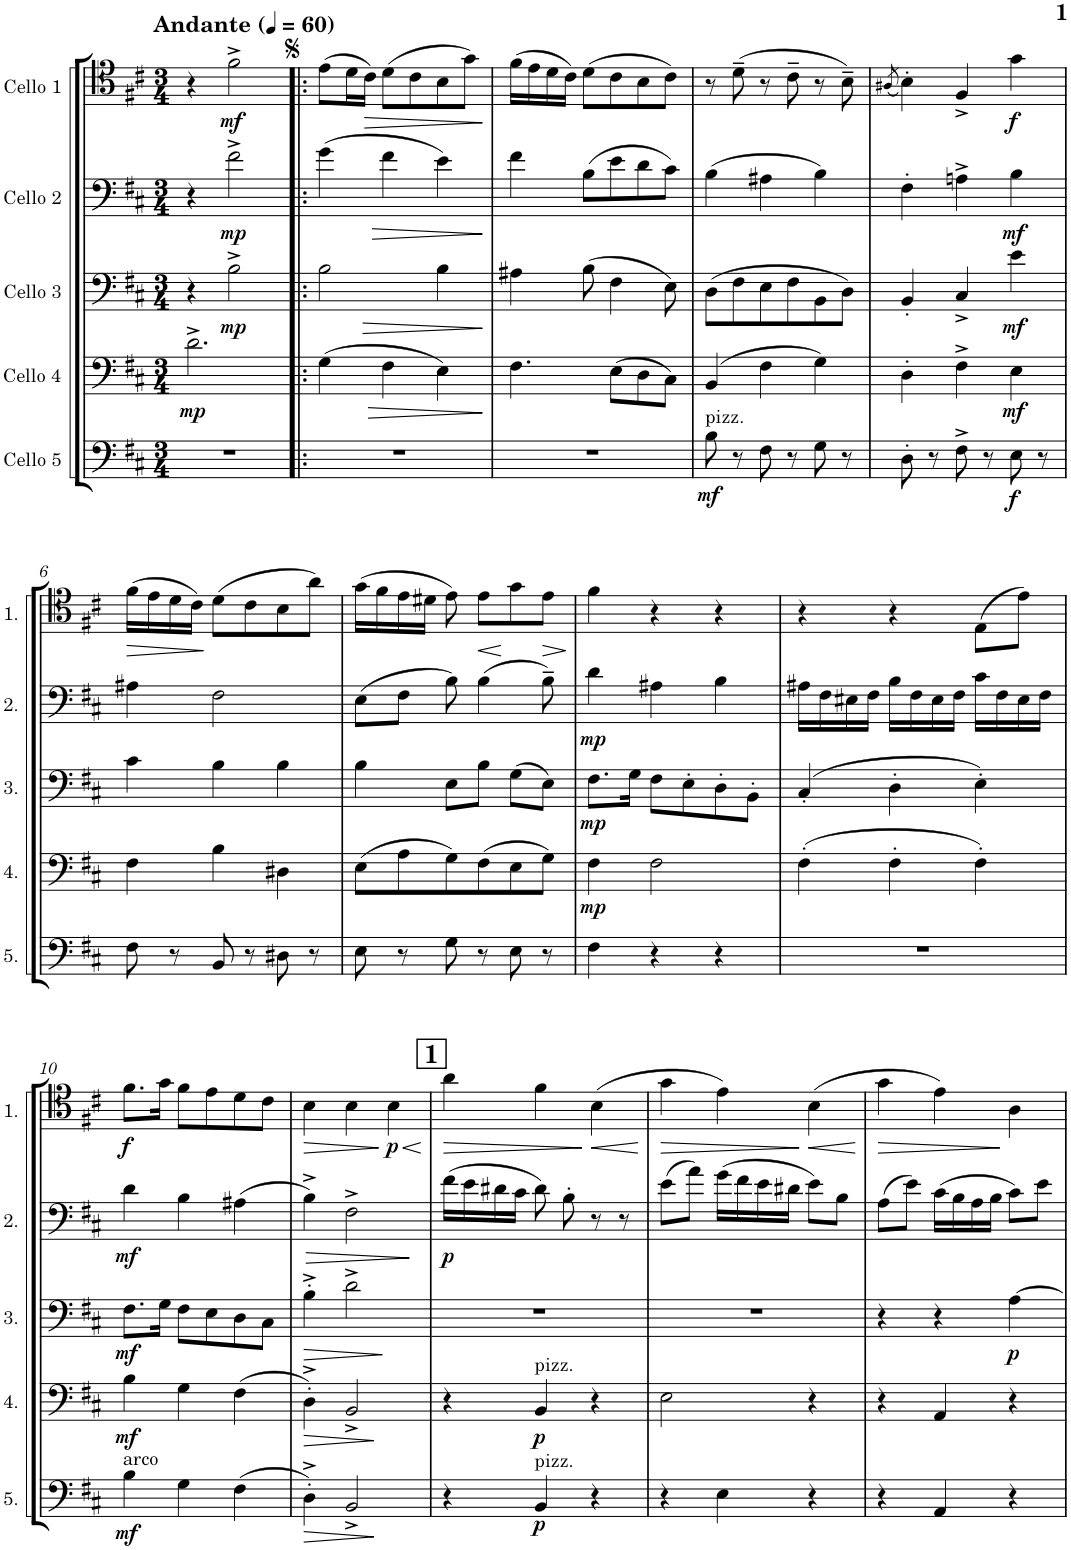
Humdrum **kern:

**kern	**dynam	**kern	**dynam	**kern	**dynam	**kern	**dynam	**kern	**dynam
*part5	*part5	*part4	*part4	*part3	*part3	*part2	*part2	*part1	*part1
*staff5	*staff5	*staff4	*staff4	*staff3	*staff3	*staff2	*staff2	*staff1	*staff1
*I"Cello 5	*	*I"Cello 4	*	*I"Cello 3	*	*I"Cello 2	*	*I"Cello 1	*
*clefF4	*	*clefF4	*	*clefF4	*	*clefF4	*	*clefC4	*
*k[f#c#]	*	*k[f#c#]	*	*k[f#c#]	*	*k[f#c#]	*	*k[f#c#]	*
*M3/4	*	*M3/4	*	*M3/4	*	*M3/4	*	*M3/4	*
*MM60	*	*MM60	*	*MM60	*	*MM60	*	*MM60	*
=1	=1	=1	=1	=1	=1	=1	=1	=1	=1
!	!	!	!	!	!	!	!	!LO:TX:a:B:t=Andante	!
!	!	!	!LO:DY:b	!	!	!	!	!	!
2.r	.	2.d^\	mp	4r	.	4r	.	4r	.
!	!	!	!	!	!LO:DY:b	!	!LO:DY:b	!	!LO:DY:b
.	.	.	.	2B^\	mp	2f#^\	mp	2f#^\	mf
=2!|:	=2!|:	=2!|:	=2!|:	=2!|:	=2!|:	=2!|:	=2!|:	=2!|:	=2!|:
!	!	!	!	!	!LO:HP:b	!	!	!	!
2.r	.	(4G\	.	2B\	>	(4g\	.	(8e\L	.
.	.	.	.	.	.	.	.	16d\L	.
!	!	!	!	!	!	!	!	!	!LO:HP:b
.	.	.	.	.	.	.	.	16c#\JJ)	>
!	!	!	!LO:HP:b	!	!	!	!LO:HP:b	!	!
.	.	4F#\	>	.	.	4f#\	>	(8d\L	.
.	.	.	.	.	.	.	.	8c#\	.
.	.	4E\)	.	4B\	.	4e\)	.	8B\	.
.	.	.	.	.	.	.	.	8g\J)	.
.	.	.	]	.	]	.	]	.	]
=3	=3	=3	=3	=3	=3	=3	=3	=3	=3
2.r	.	4.F#\	.	4A#X\	.	4f#\	.	(16f#\LL	.
.	.	.	.	.	.	.	.	16e\	.
.	.	.	.	.	.	.	.	16d\	.
.	.	.	.	.	.	.	.	16c#\JJ)	.
.	.	.	.	(8B\	.	(8B\L	.	(8d\L	.
.	.	(8E\L	.	4F#\	.	8e\	.	8c#\	.
.	.	8D\	.	.	.	8d\	.	8B\	.
.	.	8C#\J)	.	8E\)	.	8c#\J)	.	8c#\J)	.
=4	=4	=4	=4	=4	=4	=4	=4	=4	=4
!LO:TX:a:t=pizz.	!	!	!	!	!	!	!	!	!
!	!LO:DY:b	!	!	!	!	!	!	!	!
8B\	mf	(4BB/	.	(8D\L	.	(4B\	.	8r	.
8r	.	.	.	8F#\	.	.	.	(8d~\	.
8F#\	.	4F#\	.	8E\	.	4A#X\	.	8r	.
8r	.	.	.	8F#\	.	.	.	8c#~\	.
8G\	.	4G\)	.	8BB\	.	4B\)	.	8r	.
8r	.	.	.	8D\J)	.	.	.	8B~\)	.
=5	=5	=5	=5	=5	=5	=5	=5	=5	=5
.	.	.	.	.	.	.	.	(8qA#X/	.
8D'\	.	4D'\	.	4BB'/	.	4F#'\	.	4B'\)	.
8r	.	.	.	.	.	.	.	.	.
8F#^\	.	4F#^\	.	4C#^/	.	4An^\	.	4F#^/	.
8r	.	.	.	.	.	.	.	.	.
!	!LO:DY:b	!	!LO:DY:b	!	!LO:DY:b	!	!LO:DY:b	!	!LO:DY:b
8E\	f	4E\	mf	4e\	mf	4B\	mf	4g\	f
8r	.	.	.	.	.	.	.	.	.
!!LO:LB:g=z
=6	=6	=6	=6	=6	=6	=6	=6	=6	=6
!	!	!	!	!	!	!	!	!	!LO:HP:b
8F#\	.	4F#\	.	4c#\	.	4A#X\	.	(16f#\LL	>
.	.	.	.	.	.	.	.	16e\	.
8r	.	.	.	.	.	.	.	16d\	.
.	.	.	.	.	.	.	.	16c#\JJ)	.
8BB/	.	4B\	.	4B\	.	2F#\	.	(8d\L	]
8r	.	.	.	.	.	.	.	8c#\	.
8D#X\	.	4D#X\	.	4B\	.	.	.	8B\	.
8r	.	.	.	.	.	.	.	8a\J)	.
=7	=7	=7	=7	=7	=7	=7	=7	=7	=7
8E\	.	(8E\L	.	4B\	.	(8E\L	.	(16g\LL	.
.	.	.	.	.	.	.	.	16f#\	.
8r	.	8A\	.	.	.	8F#\J	.	16e\	.
.	.	.	.	.	.	.	.	16d#X\JJ	.
8G\	.	8G\)	.	8E\L	.	8B\)	.	8e\)	.
!	!	!	!	!	!	!	!	!	!LO:HP:b
8r	.	(8F#\	.	8B\J	.	(4B\	.	8e\L	<
8E\	.	8E\	.	(8G\L	.	.	.	8g\	[
!	!	!	!	!	!	!	!	!	!LO:HP:b
8r	.	8G\J)	.	8E\J)	.	8B~\)	.	8e\J	>
.	.	.	.	.	.	.	.	.	]
=8	=8	=8	=8	=8	=8	=8	=8	=8	=8
!	!	!	!LO:DY:b	!	!LO:DY:b	!	!LO:DY:b	!	!
4F#\	.	4F#\	mp	8.F#\L	mp	4d\	mp	4f#\	.
.	.	.	.	16G\Jk	.	.	.	.	.
4r	.	2F#\	.	8F#\L	.	4A#X\	.	4r	.
.	.	.	.	8E'\	.	.	.	.	.
4r	.	.	.	8D'\	.	4B\	.	4r	.
.	.	.	.	8BB'\J	.	.	.	.	.
=9	=9	=9	=9	=9	=9	=9	=9	=9	=9
2.r	.	(4F#'\	.	(4C#'/	.	16A#X\LL	.	4r	.
.	.	.	.	.	.	16F#\	.	.	.
.	.	.	.	.	.	16E#X\	.	.	.
.	.	.	.	.	.	16F#\JJ	.	.	.
.	.	4F#'\	.	4D'\	.	16B\LL	.	4r	.
.	.	.	.	.	.	16F#\	.	.	.
.	.	.	.	.	.	16E#\	.	.	.
.	.	.	.	.	.	16F#\JJ	.	.	.
.	.	4F#'\)	.	4E'\)	.	16c#\LL	.	(8E\L	.
.	.	.	.	.	.	16F#\	.	.	.
.	.	.	.	.	.	16E#\	.	8e\J)	.
.	.	.	.	.	.	16F#\JJ	.	.	.
!!LO:LB:g=z
=10	=10	=10	=10	=10	=10	=10	=10	=10	=10
!LO:TX:a:t=arco	!	!	!	!	!	!	!	!	!
!	!LO:DY:b	!	!LO:DY:b	!	!LO:DY:b	!	!LO:DY:b	!	!LO:DY:b
4B\	mf	4B\	mf	8.F#\L	mf	4d\	mf	8.f#\L	f
.	.	.	.	16G\Jk	.	.	.	16g\Jk	.
4G\	.	4G\	.	8F#\L	.	4B\	.	8f#\L	.
.	.	.	.	8E\	.	.	.	8e\	.
(4F#\	.	(4F#\	.	8D\	.	(4A#X\	.	8d\	.
.	.	.	.	8C#\J	.	.	.	8c#\J	.
=11	=11	=11	=11	=11	=11	=11	=11	=11	=11
!	!LO:HP:b	!	!LO:HP:b	!	!LO:HP:b	!	!LO:HP:b	!	!LO:HP:b
4D'^\)	>	4D'^\)	>	4B'^\	>	4B^\)	>	4B\	>
2BB^/	.	2BB^/	.	2d^\	.	2F#^\	.	4B\	.
!	!	!	!	!	!	!	!	!	!LO:HP:n=1:b
!	!	!	!	!	!	!	!	!	!LO:DY:n=1:b
.	.	.	.	.	.	.	.	4B\	] < p
.	]	.	]	.	]	.	]	.	[
!!LO:REH:place=s1:a:B:cj:fs=14:t=1
=12	=12	=12	=12	=12	=12	=12	=12	=12	=12
!	!	!	!	!	!	!	!LO:DY:b	!	!LO:HP:b
4r	.	4r	.	2.r	.	(16f#\LL	p	4a\	>
.	.	.	.	.	.	16e\	.	.	.
.	.	.	.	.	.	16d#X\	.	.	.
.	.	.	.	.	.	16c#\JJ	.	.	.
!	!	!LO:TX:a:t=pizz.	!	!	!	!	!	!	!
!LO:TX:a:t=pizz.	!	!	!	!	!	!	!	!	!
!	!LO:DY:b	!	!LO:DY:b	!	!	!	!	!	!
4BB/	p	4BB/	p	.	.	8d#\)	.	4f#\	.
.	.	.	.	.	.	8B'\	.	.	.
!	!	!	!	!	!	!	!	!	!LO:HP:n=1:b
4r	.	4r	.	.	.	8r	.	(4B\	] <
.	.	.	.	.	.	8r	.	.	.
.	.	.	.	.	.	.	.	.	[
=13	=13	=13	=13	=13	=13	=13	=13	=13	=13
!	!	!	!	!	!	!	!	!	!LO:HP:b
4r	.	2E\	.	2.r	.	(8e\L	.	4g\	>
.	.	.	.	.	.	8a\J)	.	.	.
4E\	.	.	.	.	.	(16g\LL	.	4e\)	.
.	.	.	.	.	.	16f#\	.	.	.
.	.	.	.	.	.	16e\	.	.	.
.	.	.	.	.	.	16d#X\JJ	.	.	.
!	!	!	!	!	!	!	!	!	!LO:HP:n=1:b
4r	.	4r	.	.	.	8e\L)	.	(4B\	] <
.	.	.	.	.	.	8B\J	.	.	.
.	.	.	.	.	.	.	.	.	[
=14	=14	=14	=14	=14	=14	=14	=14	=14	=14
!	!	!	!	!	!	!	!	!	!LO:HP:b
4r	.	4r	.	4r	.	(8A\L	.	4g\	>
.	.	.	.	.	.	8e\J)	.	.	.
4AA/	.	4AA/	.	4r	.	(16c#\LL	.	4e\)	.
.	.	.	.	.	.	16B\	.	.	.
.	.	.	.	.	.	16A\	.	.	.
.	.	.	.	.	.	16B\JJ	.	.	.
!	!	!	!	!	!LO:DY:b	!	!	!	!
4r	.	4r	.	[4A\	p	8c#\L)	.	4A\	]
.	.	.	.	.	.	8e\J	.	.	.
=	=	=	=	=	=	=	=	=	=
*-	*-	*-	*-	*-	*-	*-	*-	*-	*-
